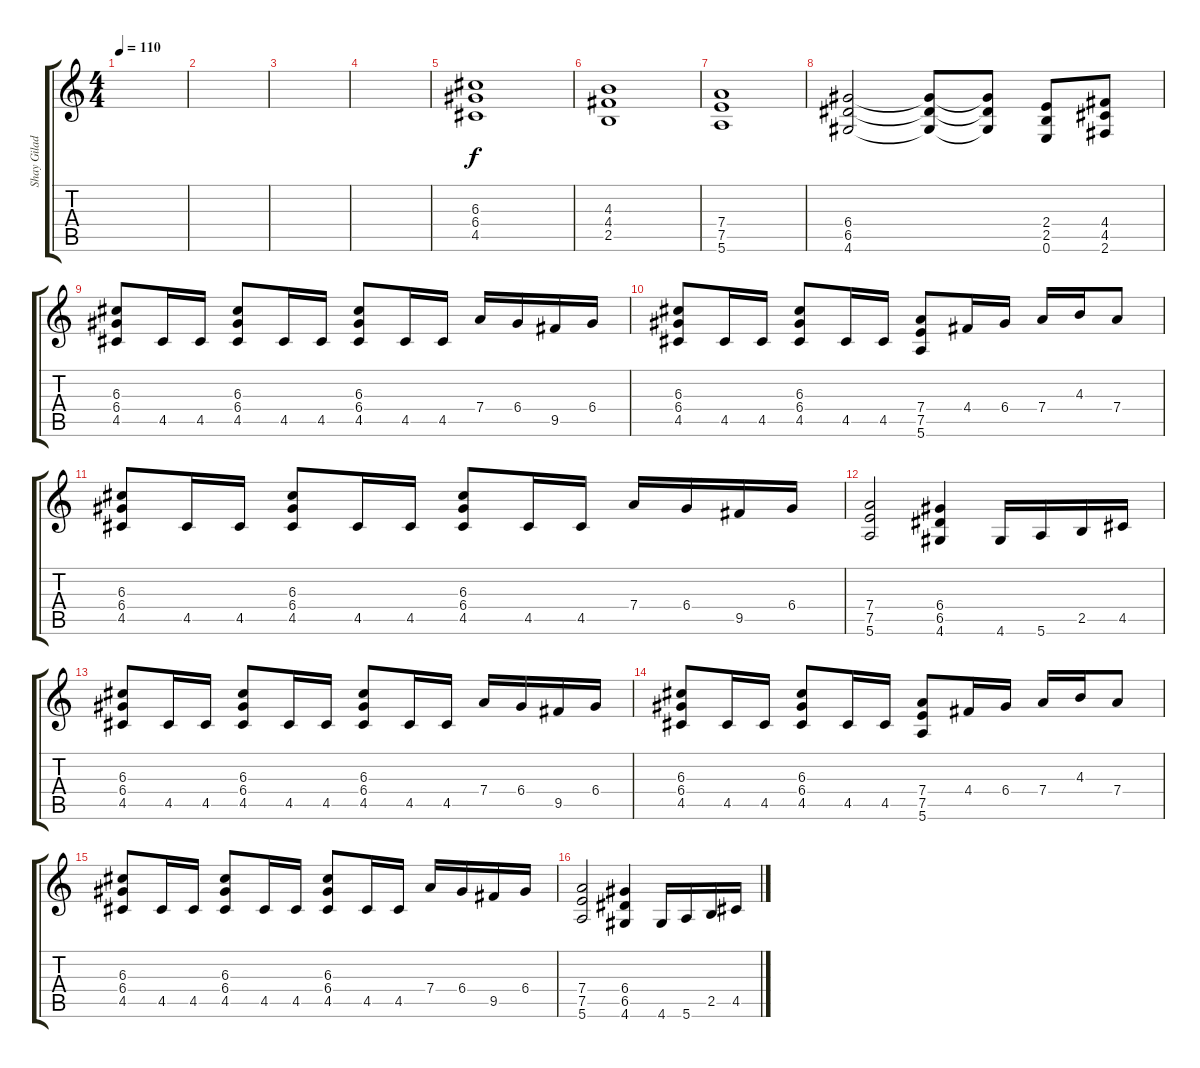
\track ("Shay Giladi" "Shay Gilad") {instrument distortionguitar}
\staff {score tabs}
\tuning (E4 B3 G3 D3 A2 E2) {hide}
\ts (4 4)
\tempo 110
\tempo 100
\tempo 110
\clef g2
\ks c
|
|
|
|
(6.3 6.4 4.5).1 |
(4.3 4.4 2.5).1 |
(7.4 7.5 5.6).1 |
(6.4 6.5 4.6).2 (6.4{t} 6.5{t} 4.6{t}).8 (6.4{t} 6.5{t} 4.6{t}).8 (2.4 2.5 0.6).8 (4.4 4.5 2.6).8 |
(6.3 6.4 4.5).8 4.5.16 4.5.16 (6.3 6.4 4.5).8 4.5.16 4.5.16 (6.3 6.4 4.5).8 4.5.16 4.5.16 7.4.16 6.4.16 9.5.16 6.4.16 |
(6.3 6.4 4.5).8 4.5.16 4.5.16 (6.3 6.4 4.5).8 4.5.16 4.5.16 (7.4 7.5 5.6).8 4.4.16 6.4.16 7.4.16 4.3.16 7.4.8 |
(6.3 6.4 4.5).8 4.5.16 4.5.16 (6.3 6.4 4.5).8 4.5.16 4.5.16 (6.3 6.4 4.5).8 4.5.16 4.5.16 7.4.16 6.4.16 9.5.16 6.4.16 |
(7.4 7.5 5.6).2 (6.4 6.5 4.6).4 4.6.16 5.6.16 2.5.16 4.5.16 |
(6.3 6.4 4.5).8 4.5.16 4.5.16 (6.3 6.4 4.5).8 4.5.16 4.5.16 (6.3 6.4 4.5).8 4.5.16 4.5.16 7.4.16 6.4.16 9.5.16 6.4.16 |
(6.3 6.4 4.5).8 4.5.16 4.5.16 (6.3 6.4 4.5).8 4.5.16 4.5.16 (7.4 7.5 5.6).8 4.4.16 6.4.16 7.4.16 4.3.16 7.4.8 |
(6.3 6.4 4.5).8 4.5.16 4.5.16 (6.3 6.4 4.5).8 4.5.16 4.5.16 (6.3 6.4 4.5).8 4.5.16 4.5.16 7.4.16 6.4.16 9.5.16 6.4.16 |
(7.4 7.5 5.6).2 (6.4 6.5 4.6).4 4.6.16 5.6.16 2.5.16 4.5.16
